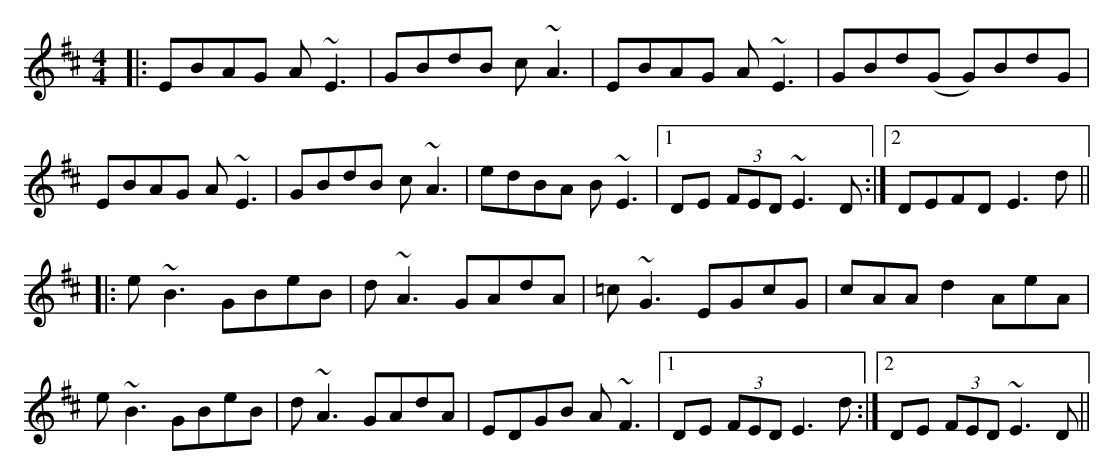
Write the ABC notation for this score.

X:1
M:4/4
K:Edor
|:EBAG A~E3|GBdB c~A3|EBAG A~E3|GBd(G G)BdG|
EBAG A~E3|GBdB c~A3|edBA B~E3|1 DE (3FED ~E3D:|2 DEFD E3d||
|:e~B3 GBeB|d~A3 GAdA|=c~G3 EGcG|cAA d2 AeA|
e~B3 GBeB|d~A3 GAdA|EDGB A~F3|1 DE (3FED E3d:|2 DE (3FED ~E3D||
